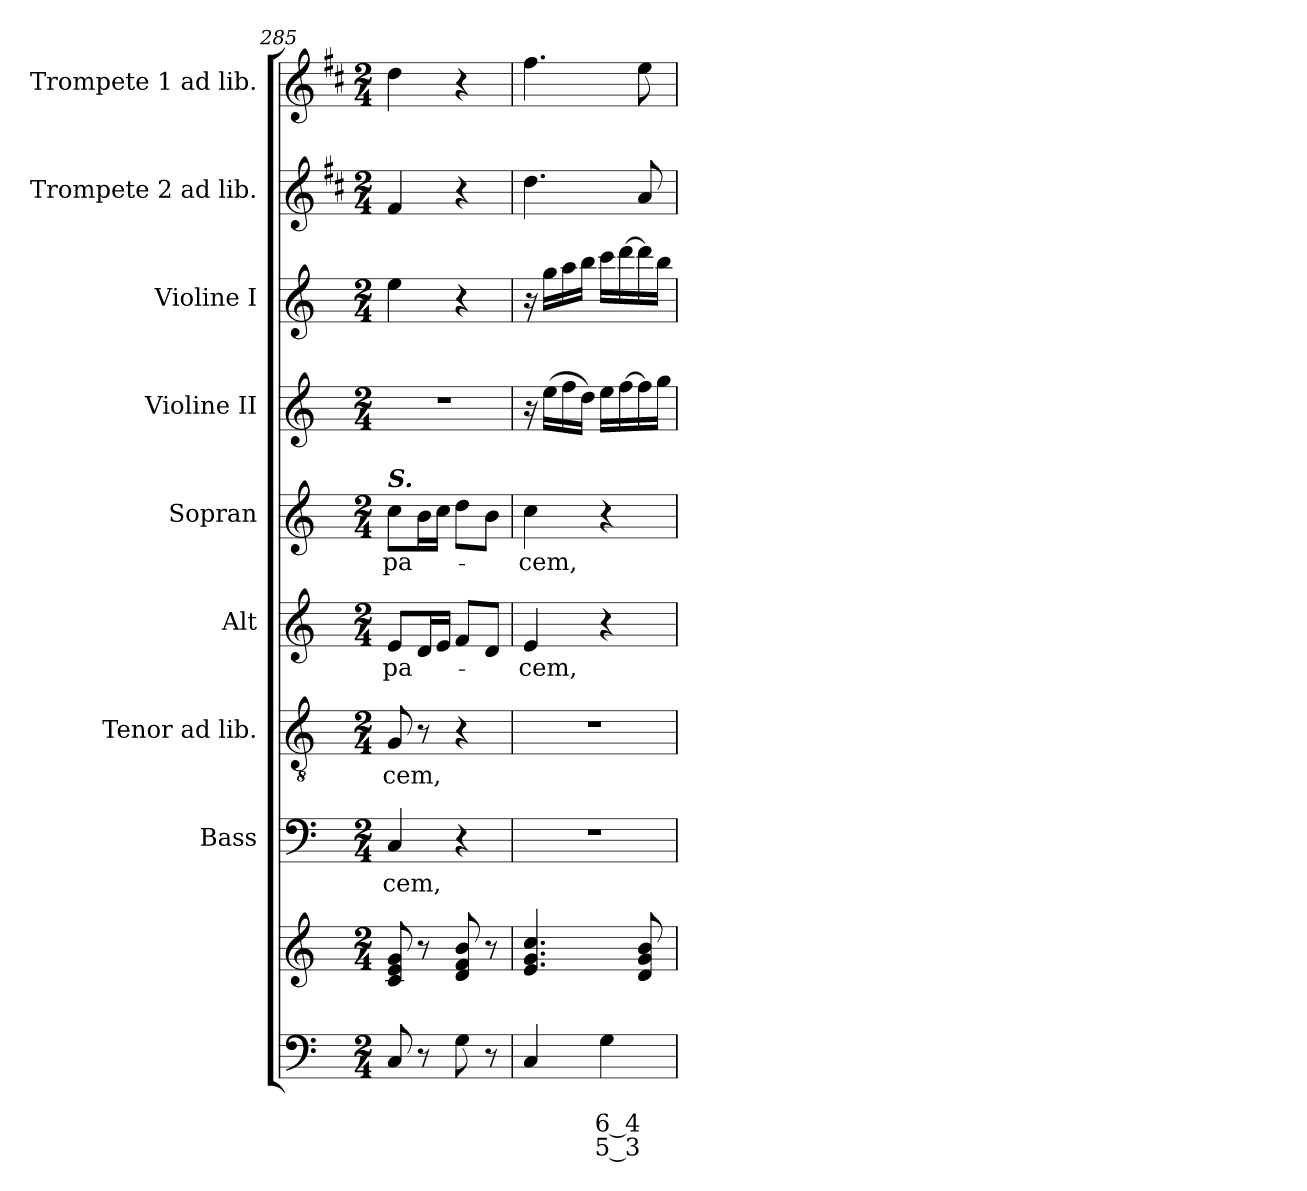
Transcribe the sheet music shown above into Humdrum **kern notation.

**kern	**text	**text	**text	**kern	**kern	**text	**kern	**text	**kern	**text	**kern	**text	**kern	**kern	**kern	**kern
*part9	*part9	*part9	*part9	*part9	*part8	*part8	*part7	*part7	*part6	*part6	*part5	*part5	*part4	*part3	*part2	*part1
*staff10	*staff10	*staff10	*staff10	*staff9	*staff8	*staff8	*staff7	*staff7	*staff6	*staff6	*staff5	*staff5	*staff4	*staff3	*staff2	*staff1
*	*	*	*	*	*I"Bass	*	*I"Tenor ad lib.	*	*I"Alt	*	*I"Sopran	*	*I"Violine II	*I"Violine I	*I"Trompete 2 ad lib.	*I"Trompete 1 ad lib.
*	*	*	*	*	*I'B.	*	*I'T.	*	*I'A.	*	*I'S.	*	*I'Vl. II	*I'Vl. I	*I'Trp. 2	*I'Trp. 1
*clefF4	*	*	*	*clefG2	*clefF4	*	*clefGv2	*	*clefG2	*	*clefG2	*	*clefG2	*clefG2	*clefG2	*clefG2
*	*	*	*	*	*	*	*	*	*	*	*	*	*	*	*ITrd1c2	*ITrd1c2
*k[]	*	*	*	*k[]	*k[]	*	*k[]	*	*k[]	*	*k[]	*	*k[]	*k[]	*k[]	*k[]
*C:	*	*	*	*C:	*C:	*	*C:	*	*C:	*	*C:	*	*C:	*C:	*C:	*C:
*M2/4	*	*	*	*M2/4	*M2/4	*	*M2/4	*	*M2/4	*	*M2/4	*	*M2/4	*M2/4	*M2/4	*M2/4
=285	=285	=285	=285	=285	=285	=285	=285	=285	=285	=285	=285	=285	=285	=285	=285	=285
!	!	!	!	!	!	!	!	!	!	!	!LO:TX:a:Bi:t=S.	!	!	!	!	!
!	!	!	!	!	!	!LO:LY:b	!	!LO:LY:b	!	!LO:LY:b	!	!LO:LY:b	!	!	!	!
8C/	.	.	.	8c/ 8e/ 8g/	4C/	-cem,	8G/	-cem,	8e/L	pa-	8cc\L	pa-	2r	4ee\	4e/	4cc\
8r	.	.	.	8r	.	.	8r	.	16d/L	.	16b\L	.	.	.	.	.
.	.	.	.	.	.	.	.	.	16e/JJ	.	16cc\JJ	.	.	.	.	.
8G\	.	.	.	8d/ 8f/ 8b/	4r	.	4r	.	8f/L	.	8dd\L	.	.	4r	4r	4r
8r	.	.	.	8r	.	.	.	.	8d/J	.	8b\J	.	.	.	.	.
=286	=286	=286	=286	=286	=286	=286	=286	=286	=286	=286	=286	=286	=286	=286	=286	=286
!	!	!	!	!	!	!	!	!	!	!LO:LY:b	!	!LO:LY:b	!	!	!	!
4C/	.	.	.	4.e/ 4.g/ 4.cc/	2r	.	2r	.	4e/	-cem,	4cc\	-cem,	16r	16r	4.cc\	4.ee\
.	.	.	.	.	.	.	.	.	.	.	.	.	(>16ee\LL	16gg\LL	.	.
.	.	.	.	.	.	.	.	.	.	.	.	.	16ff\	16aa\	.	.
.	.	.	.	.	.	.	.	.	.	.	.	.	16dd\JJ)	16bb\JJ	.	.
!	!	!LO:LY:b	!LO:LY:b	!	!	!	!	!	!	!	!	!	!	!	!	!
4G\	.	6_4	5_3	.	.	.	.	.	4r	.	4r	.	16ee\LL	16ccc\LL	.	.
.	.	.	.	.	.	.	.	.	.	.	.	.	[16ff\	[16ddd\	.	.
.	.	.	.	8d/ 8g/ 8b/	.	.	.	.	.	.	.	.	16ff\]	16ddd\]	8g/	8dd\
.	.	.	.	.	.	.	.	.	.	.	.	.	16gg\JJ	16bb\JJ	.	.
=	=	=	=	=	=	=	=	=	=	=	=	=	=	=	=	=
*-	*-	*-	*-	*-	*-	*-	*-	*-	*-	*-	*-	*-	*-	*-	*-	*-
